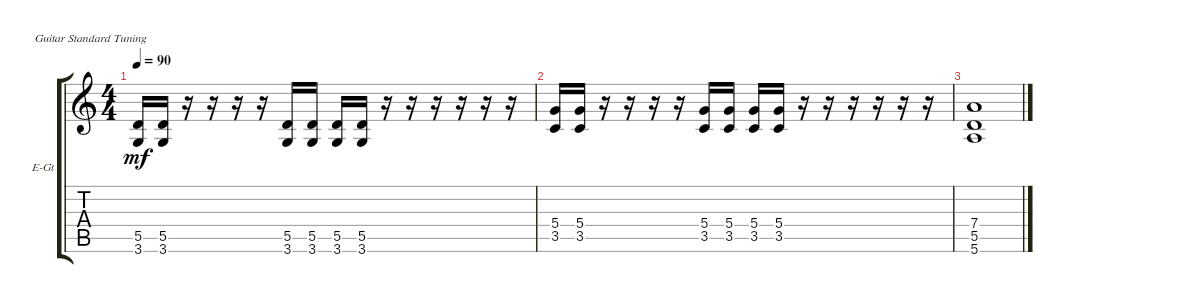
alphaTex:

\defaultSystemsLayout 4
\bracketExtendMode groupsimilarinstruments
\firstSystemTrackNameOrientation horizontal
\otherSystemsTrackNameOrientation horizontal
\track ("Electric Guitar" "E-Gt") {mute instrument distortionguitar}
\staff {score tabs}
\tuning (E4 B3 G3 D3 A2 E2)
\ts (4 4)
\tempo 90
\clef g2
\scale
0.333333
\ks c
(3.6 5.5).16{dy mf} (5.5 3.6).16 r.16 r.16 r.16 r.16 (3.6 5.5).16 (3.6 5.5).16 (3.6 5.5).16 (3.6 5.5).16 r.16 r.16 r.16 r.16 r.16 r.16 |
\scale
0.333333 (3.5 5.4).16 (3.5 5.4).16 r.16 r.16 r.16 r.16 (3.5 5.4).16 (3.5 5.4).16 (3.5 5.4).16 (3.5 5.4).16 r.16 r.16 r.16 r.16 r.16 r.16 |
\scale
0.333333 (5.6 5.5 7.4).1 |
\scale
0.333333 |
\scale
0.333333 |
\scale
0.333333 |
\scale
0.333333 |
\scale
0.333333 |
\scale
0.333333 |
\scale
0.333333 |
\scale
0.333333 |
\scale
0.333333
